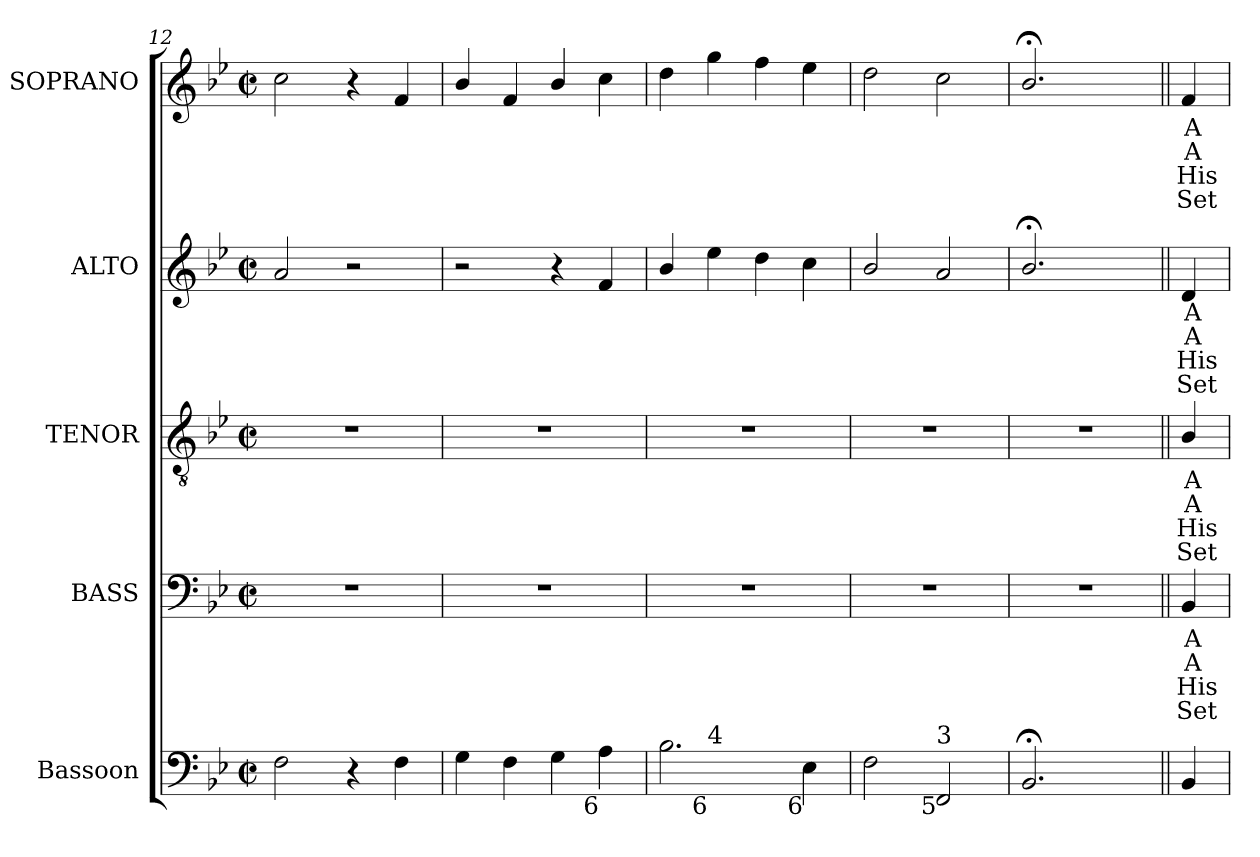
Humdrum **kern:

**kern	**kern	**text	**text	**text	**text	**kern	**text	**text	**text	**text	**kern	**text	**text	**text	**text	**kern	**text	**text	**text	**text
*part5	*part4	*part4	*part4	*part4	*part4	*part3	*part3	*part3	*part3	*part3	*part2	*part2	*part2	*part2	*part2	*part1	*part1	*part1	*part1	*part1
*staff5	*staff4	*staff4	*staff4	*staff4	*staff4	*staff3	*staff3	*staff3	*staff3	*staff3	*staff2	*staff2	*staff2	*staff2	*staff2	*staff1	*staff1	*staff1	*staff1	*staff1
*I"Bassoon	*I"BASS	*	*	*	*	*I"TENOR	*	*	*	*	*I"ALTO	*	*	*	*	*I"SOPRANO	*	*	*	*
*I'Bsn.	*I'B.	*	*	*	*	*I'T.	*	*	*	*	*I'A.	*	*	*	*	*I'S.	*	*	*	*
*clefF4	*clefF4	*	*	*	*	*clefGv2	*	*	*	*	*clefG2	*	*	*	*	*clefG2	*	*	*	*
*	*	*	*	*	*	*ITrd7c12	*	*	*	*	*	*	*	*	*	*	*	*	*	*
*k[b-e-]	*k[b-e-]	*	*	*	*	*k[b-e-]	*	*	*	*	*k[b-e-]	*	*	*	*	*k[b-e-]	*	*	*	*
*B-:	*B-:	*	*	*	*	*B-:	*	*	*	*	*B-:	*	*	*	*	*B-:	*	*	*	*
*M2/2	*M2/2	*	*	*	*	*M2/2	*	*	*	*	*M2/2	*	*	*	*	*M2/2	*	*	*	*
*met(c|)	*met(c|)	*	*	*	*	*met(c|)	*	*	*	*	*met(c|)	*	*	*	*	*met(c|)	*	*	*	*
=12	=12	=12	=12	=12	=12	=12	=12	=12	=12	=12	=12	=12	=12	=12	=12	=12	=12	=12	=12	=12
2Fi\	1r	.	.	.	.	1r	.	.	.	.	2ai/	.	.	.	.	2cci\	.	.	.	.
4r	.	.	.	.	.	.	.	.	.	.	2r	.	.	.	.	4r	.	.	.	.
4Fi\	.	.	.	.	.	.	.	.	.	.	.	.	.	.	.	4fi/	.	.	.	.
=13	=13	=13	=13	=13	=13	=13	=13	=13	=13	=13	=13	=13	=13	=13	=13	=13	=13	=13	=13	=13
4Gi\	1r	.	.	.	.	1r	.	.	.	.	2r	.	.	.	.	4b-i/	.	.	.	.
4Fi\	.	.	.	.	.	.	.	.	.	.	.	.	.	.	.	4fi/	.	.	.	.
4Gi\	.	.	.	.	.	.	.	.	.	.	4r	.	.	.	.	4b-i/	.	.	.	.
!LO:TX:b:rj:t=6	!	!	!	!	!	!	!	!	!	!	!	!	!	!	!	!	!	!	!	!
4Ai\	.	.	.	.	.	.	.	.	.	.	4fi/	.	.	.	.	4cci\	.	.	.	.
=14	=14	=14	=14	=14	=14	=14	=14	=14	=14	=14	=14	=14	=14	=14	=14	=14	=14	=14	=14	=14
!LO:TX:b:rj:t=5	!	!	!	!	!	!	!	!	!	!	!	!	!	!	!	!	!	!	!	!
!LO:TX:t=3	!	!	!	!	!	!	!	!	!	!	!	!	!	!	!	!	!	!	!	!
*^	*	*	*	*	*	*	*	*	*	*	*	*	*	*	*	*	*	*	*	*
2.B-i\	4ryy	1r	.	.	.	.	1r	.	.	.	.	4b-i/	.	.	.	.	4ddi\	.	.	.	.
!	!LO:TX:b:rj:t=6	!	!	!	!	!	!	!	!	!	!	!	!	!	!	!	!	!	!	!	!
!	!LO:TX:t=4	!	!	!	!	!	!	!	!	!	!	!	!	!	!	!	!	!	!	!	!
.	2.ryy	.	.	.	.	.	.	.	.	.	.	4ee-i\	.	.	.	.	4ggi\	.	.	.	.
.	.	.	.	.	.	.	.	.	.	.	.	4ddi\	.	.	.	.	4ffi\	.	.	.	.
!LO:TX:b:rj:t=6	!	!	!	!	!	!	!	!	!	!	!	!	!	!	!	!	!	!	!	!	!
4E-i\	.	.	.	.	.	.	.	.	.	.	.	4cci\	.	.	.	.	4ee-i\	.	.	.	.
=15	=15	=15	=15	=15	=15	=15	=15	=15	=15	=15	=15	=15	=15	=15	=15	=15	=15	=15	=15	=15	=15
!LO:TX:b:rj:t=6	!	!	!	!	!	!	!	!	!	!	!	!	!	!	!	!	!	!	!	!	!
!LO:TX:t=4	!	!	!	!	!	!	!	!	!	!	!	!	!	!	!	!	!	!	!	!	!
*v	*v	*	*	*	*	*	*	*	*	*	*	*	*	*	*	*	*	*	*	*	*
2Fi\	1r	.	.	.	.	1r	.	.	.	.	2b-i/	.	.	.	.	2ddi\	.	.	.	.
!LO:TX:b:rj:t=5	!	!	!	!	!	!	!	!	!	!	!	!	!	!	!	!	!	!	!	!
!LO:TX:t=3	!	!	!	!	!	!	!	!	!	!	!	!	!	!	!	!	!	!	!	!
2FFi/	.	.	.	.	.	.	.	.	.	.	2ai/	.	.	.	.	2cci\	.	.	.	.
=16	=16	=16	=16	=16	=16	=16	=16	=16	=16	=16	=16	=16	=16	=16	=16	=16	=16	=16	=16	=16
!	!LO:N:vis=1	!	!	!	!	!LO:N:vis=1	!	!	!	!	!	!	!	!	!	!	!	!	!	!
2.BB-;i/	1r	.	.	.	.	1r	.	.	.	.	2.b-;i/	.	.	.	.	2.b-;i/	.	.	.	.
4ryy	.	.	.	.	.	.	.	.	.	.	4ryy	.	.	.	.	4ryy	.	.	.	.
!!LO:LB:g=z
=17||	=17||	=17||	=17||	=17||	=17||	=17||	=17||	=17||	=17||	=17||	=17||	=17||	=17||	=17||	=17||	=17||	=17||	=17||	=17||	=17||
!	!	!LO:LY:b:color=#000000	!LO:LY:b:color=#000000	!LO:LY:b:color=#000000	!LO:LY:b:color=#000000	!	!	!	!	!	!	!	!	!	!	!	!	!	!	!
!	!	!	!	!	!	!	!LO:LY:b:color=#000000	!LO:LY:b:color=#000000	!LO:LY:b:color=#000000	!LO:LY:b:color=#000000	!	!	!	!	!	!	!	!	!	!
!	!	!	!	!	!	!	!	!	!	!	!	!LO:LY:b:color=#000000	!LO:LY:b:color=#000000	!LO:LY:b:color=#000000	!LO:LY:b:color=#000000	!	!	!	!	!
!	!	!	!	!	!	!	!	!	!	!	!	!	!	!	!	!	!LO:LY:b:color=#000000	!LO:LY:b:color=#000000	!LO:LY:b:color=#000000	!LO:LY:b:color=#000000
4BB-i/	4BB-i/	A-	A-	His	Set	4BB-i/	A-	A-	His	Set	4di/	A-	A-	His	Set	4fi/	A-	A-	His	Set
=	=	=	=	=	=	=	=	=	=	=	=	=	=	=	=	=	=	=	=	=
*-	*-	*-	*-	*-	*-	*-	*-	*-	*-	*-	*-	*-	*-	*-	*-	*-	*-	*-	*-	*-
